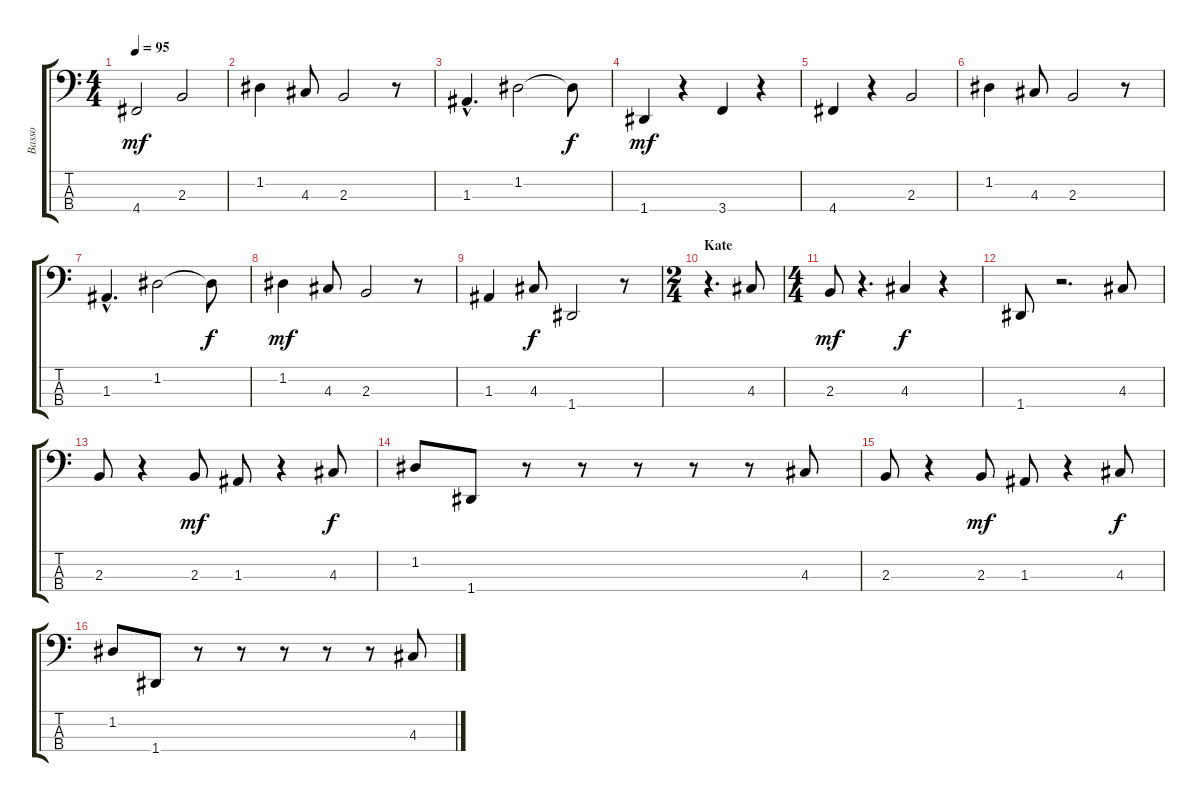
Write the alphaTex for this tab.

\track ("Basso" "Basso") {instrument synthbass2}
\staff {score tabs}
\tuning (G2 D2 A1 D1) {hide}
\ts (4 4)
\tempo 95
\clef f4
\ks c
4.4.2{dy mf} 2.3.2 |
1.2.4 4.3.8 2.3.2 r.8 |
1.3{hac}.4{d} 1.2.2 1.2{t}.8{dy f} |
1.4.4{dy mf} r.4 3.4.4 r.4 |
4.4.4 r.4 2.3.2 |
1.2.4 4.3.8 2.3.2 r.8 |
1.3{hac}.4{d} 1.2.2 1.2{t}.8{dy f} |
1.2.4{dy mf} 4.3.8 2.3.2 r.8 |
1.3.4 4.3.8{dy f} 1.4.2 r.8 |
\ts (2 4)
\section ("" "Kate")
r.4{d} 4.3.8 |
\ts (4 4)
2.3.8{dy mf} r.4{d} 4.3.4{dy f} r.4 |
1.4.8 r.2{d} 4.3.8 |
2.3.8 r.4 2.3.8{dy mf} 1.3.8 r.4 4.3.8{dy f} |
1.2.8 1.4.8 r.8 r.8 r.8 r.8 r.8 4.3.8 |
2.3.8 r.4 2.3.8{dy mf} 1.3.8 r.4 4.3.8{dy f} |
1.2.8 1.4.8 r.8 r.8 r.8 r.8 r.8 4.3.8
